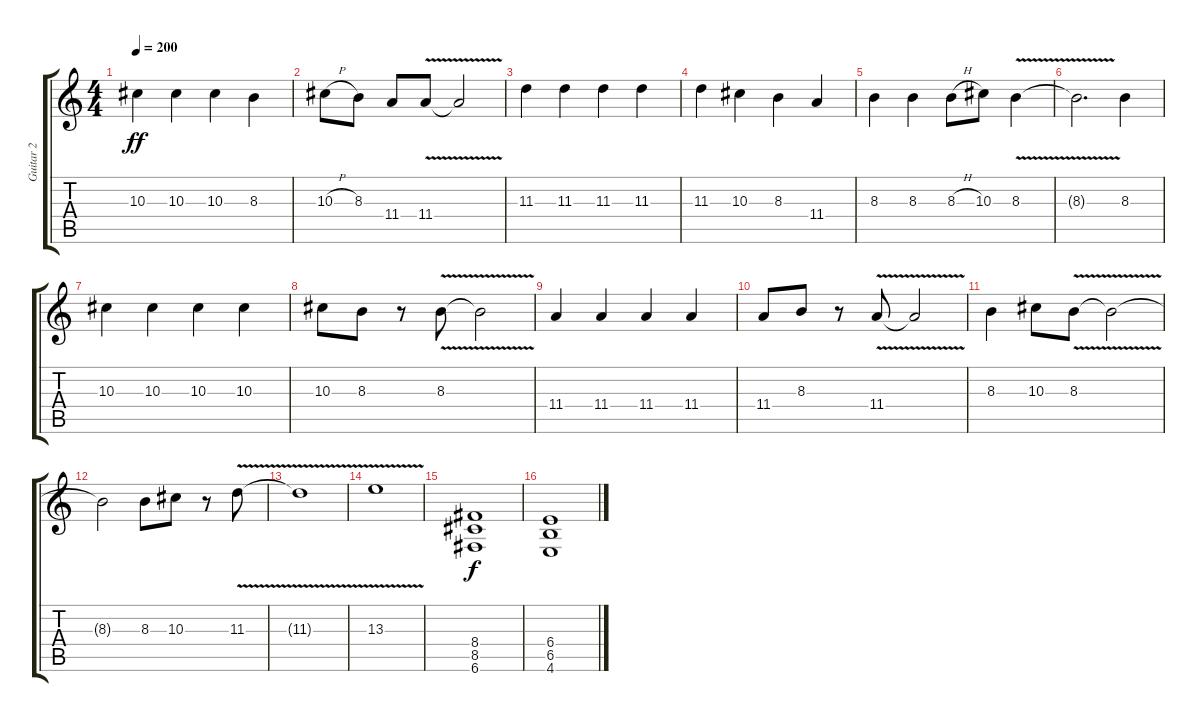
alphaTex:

\track ("Guitar 2" "Guitar 2") {instrument distortionguitar}
\staff {score tabs}
\tuning (C4 G3 Eb3 Bb2 F2 C2) {hide}
\ts (4 4)
\tempo 200
\clef g2
\ks c
10.3.4{dy ff} 10.3.4 10.3.4 8.3.4 |
10.3{h}.8 8.3.8 11.4.8 11.4{v}.8 11.4{t}.2 |
11.3.4 11.3.4 11.3.4 11.3.4 |
11.3.4 10.3.4 8.3.4 11.4.4 |
8.3.4 8.3.4 8.3{h}.8 10.3.8 8.3{v}.4 |
8.3{t}.2{d} 8.3.4 |
10.3.4 10.3.4 10.3.4 10.3.4 |
10.3.8 8.3.8 r.8 8.3{v}.8 8.3{t}.2 |
11.4.4 11.4.4 11.4.4 11.4.4 |
11.4.8 8.3.8 r.8 11.4{v}.8 11.4{t}.2 |
8.3.4 10.3.8 8.3{v}.8 8.3{t}.2 |
8.3{t}.2 8.3.8 10.3.8 r.8 11.3{v}.8 |
11.3{t}.1 |
13.3{v}.1 |
(8.4 8.5 6.6).1{dy f} |
(6.4 6.5 4.6).1
